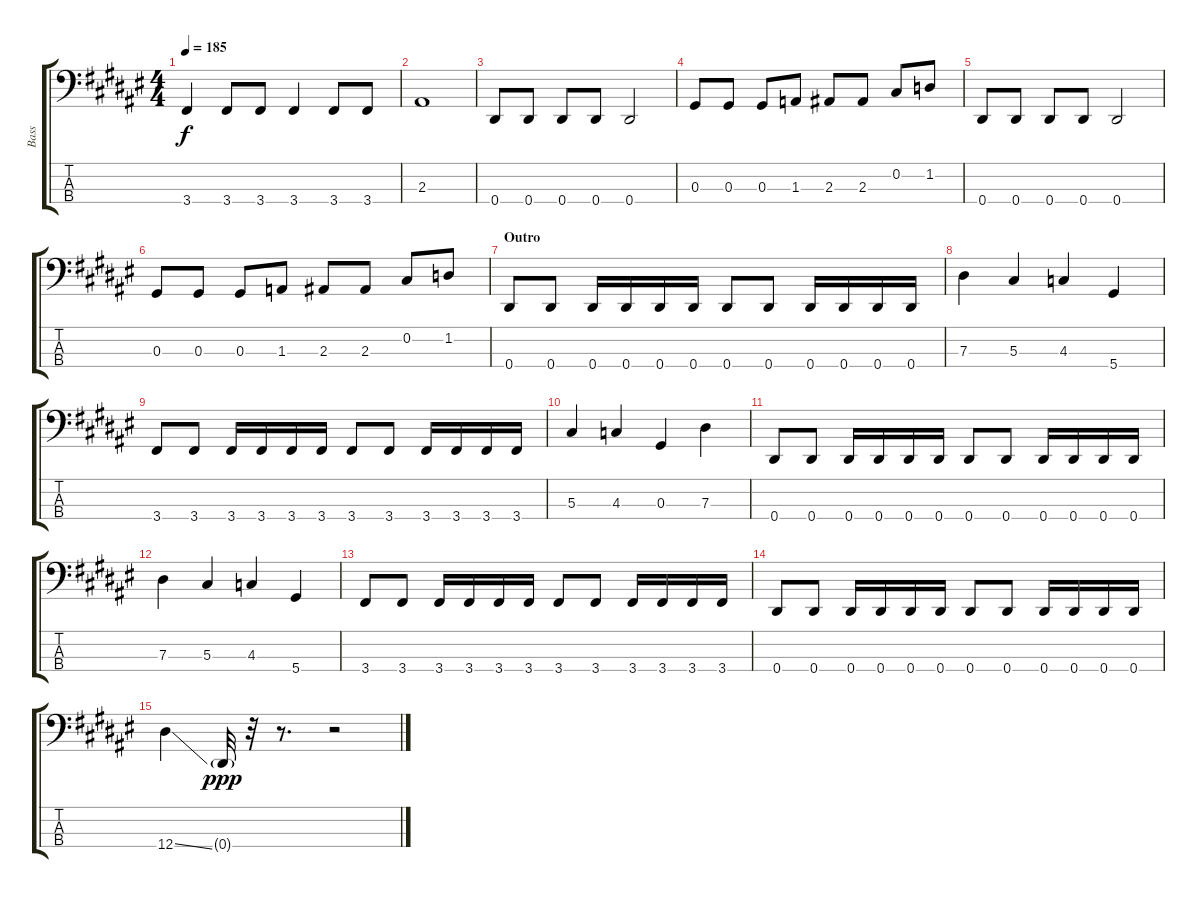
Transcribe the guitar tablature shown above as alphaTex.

\track ("Bass" "Bass") {instrument electricbasspick}
\staff {score tabs}
\tuning (Gb2 Db2 Ab1 Eb1) {hide}
\ts (4 4)
\tempo 185
\clef f4
\ks d#minor
3.4.4{dy f} 3.4.8 3.4.8 3.4.4 3.4.8 3.4.8 |
2.3.1 |
0.4.8 0.4.8 0.4.8 0.4.8 0.4.2 |
0.3.8 0.3.8 0.3.8 1.3.8 2.3.8 2.3.8 0.2.8 1.2.8 |
0.4.8 0.4.8 0.4.8 0.4.8 0.4.2 |
0.3.8 0.3.8 0.3.8 1.3.8 2.3.8 2.3.8 0.2.8 1.2.8 |
\section ("" "Outro")
0.4.8 0.4.8 0.4.16 0.4.16 0.4.16 0.4.16 0.4.8 0.4.8 0.4.16 0.4.16 0.4.16 0.4.16 |
7.3.4 5.3.4 4.3.4 5.4.4 |
3.4.8 3.4.8 3.4.16 3.4.16 3.4.16 3.4.16 3.4.8 3.4.8 3.4.16 3.4.16 3.4.16 3.4.16 |
5.3.4 4.3.4 0.3.4 7.3.4 |
0.4.8 0.4.8 0.4.16 0.4.16 0.4.16 0.4.16 0.4.8 0.4.8 0.4.16 0.4.16 0.4.16 0.4.16 |
7.3.4 5.3.4 4.3.4 5.4.4 |
3.4.8 3.4.8 3.4.16 3.4.16 3.4.16 3.4.16 3.4.8 3.4.8 3.4.16 3.4.16 3.4.16 3.4.16 |
0.4.8 0.4.8 0.4.16 0.4.16 0.4.16 0.4.16 0.4.8 0.4.8 0.4.16 0.4.16 0.4.16 0.4.16 |
12.4{ss}.4 0.4{g}.32{dy ppp} r.32 r.8{d} r.2
